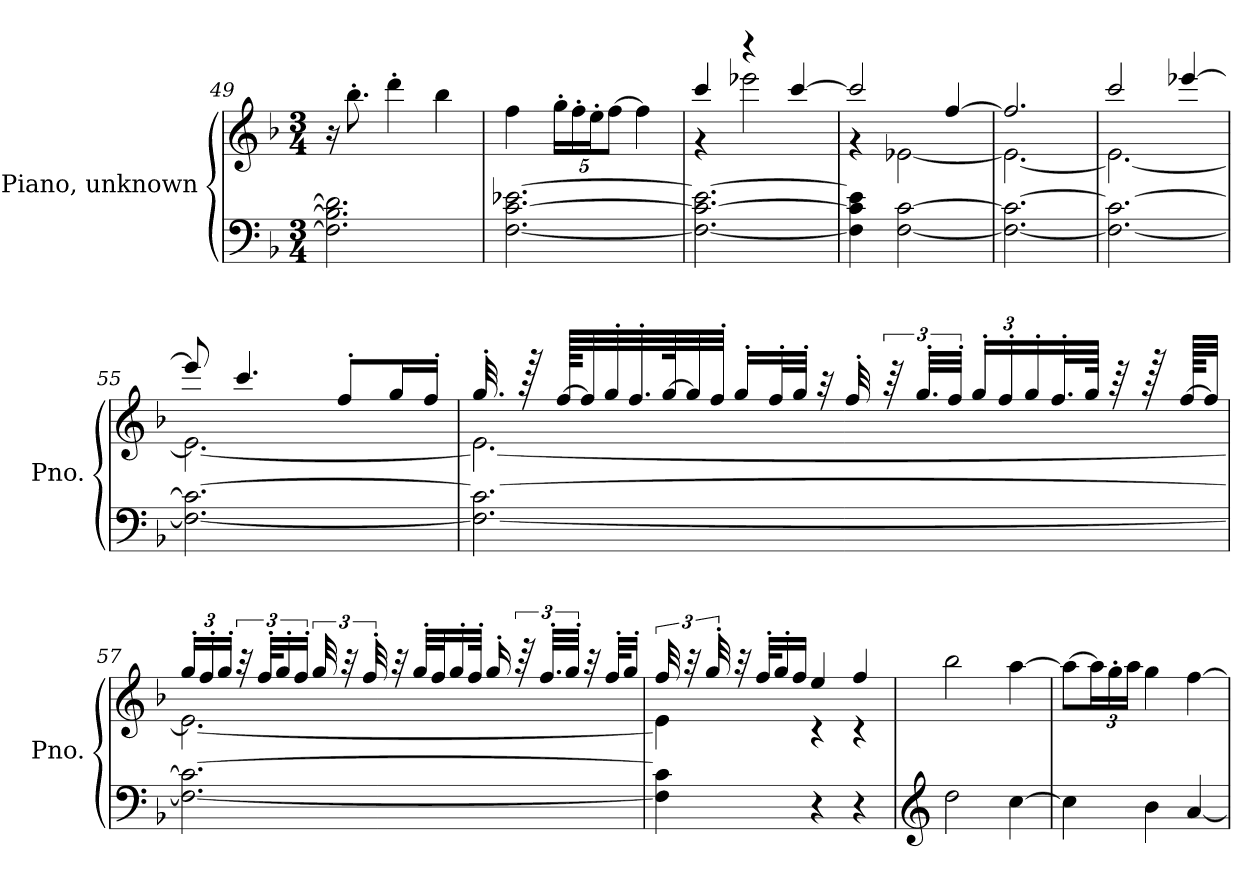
**kern	**kern
*part1	*part1
*staff2	*staff1
*I"Piano, unknown	*
*I'Pno.	*
*clefF4	*clefG2
*k[b-]	*k[b-]
*M3/4	*M3/4
=49	=49
2.F\] 2.B-\] 2.d\]	16r
.	8.bb-'\
.	4ddd'\
.	4bb-\
=50	=50
[2.F\ [2.c\ [2.e-X\	4ff\
*	*Xbrackettup
.	20gg'\LL
.	20ff'\
.	20ee'\J
.	[10ff\J
.	4ff\]
=51	=51
*	*^
2.F\_ 2.c\_ 2.e-\_	4ccc/	4r
.	4r	2eee-X\
.	[4ccc/	.
=52	=52	=52
4F\] 4c\] 4e-\]	2ccc/]	4r
[2F\ [2c\	.	[2e-X\
.	[4ff/	.
=53	=53	=53
2.F\_ 2.c\_	2.ff/]	2.e-\_
=54	=54	=54
2.F\_ 2.c\_	2ccc/	2.e-\_
.	[4eee-X/	.
!!LO:LB:g=z	!!
=55	=55	=55
2.F\_ 2.c\_	8eee-/]	2.e-\_
.	4.ccc/	.
.	8ff'/L	.
.	16gg/L	.
.	16ff'/JJ	.
=56	=56	=56
2.F\_ 2.c\_	32.gg'/	2.e-\_
.	128r	.
.	[128ff/KKLLL	.
.	32ff/]	.
.	32gg'/	.
.	32.ff'/	.
.	[64gg/K	.
.	32gg/]	.
.	32ff'/JJJ	.
.	16gg'/LL	.
.	32ff'/L	.
.	32gg'/JJJ	.
.	32r	.
.	32ff'/	.
*	*brackettup	*
.	96r	.
.	48.gg'/LLL	.
.	48ff'/JJJ	.
*	*Xbrackettup	*
.	24gg'/LL	.
.	24ff'/	.
.	24gg'/	.
.	32.ff'/L	.
.	64gg/JJJk	.
.	64r	.
.	128r	.
.	[128ff/KKLLL	.
.	32ff/JJJ]	.
!!LO:PB:g=z	!!
=57	=57	=57
2.F\_ 2.c\_	24gg'/LL	2.e-\_
.	24ff'/	.
.	24gg'/JJ	.
*	*brackettup	*
.	48r	.
.	48ff'/KLL	.
.	24gg'/	.
.	24ff'/JJ	.
.	48gg/	.
.	48r	.
.	48ff'/	.
.	32r	.
.	32gg'/LLL	.
.	32ff/J	.
.	16gg'/	.
.	32ff'/JJk	.
.	16gg'/	.
.	96r	.
.	48.ff'/LLL	.
.	48gg'/JJJ	.
.	32r	.
.	32ff'/KLL	.
.	16gg'/JJ	.
=58	=58	=58
4F\] 4c\]	48ff/	4e-\]
.	48r	.
.	48gg'/	.
.	32r	.
.	32ff'/KLL	.
.	16gg'/	.
.	16ff/JJ	.
4r	4ee/	4r
4r	4ff/	4r
*	*v	*v
=59	=59
*clefG2	*
2dd\	2bb-\
[4cc\	[4aa\
!!LO:LB:g=z
=60	=60
4cc\]	8aa\L_
*	*Xbrackettup
.	24aa\L]
.	24gg'\
.	24aa\JJ
4b-\	4gg\
[4a/	[4ff\
=	=
*-	*-
